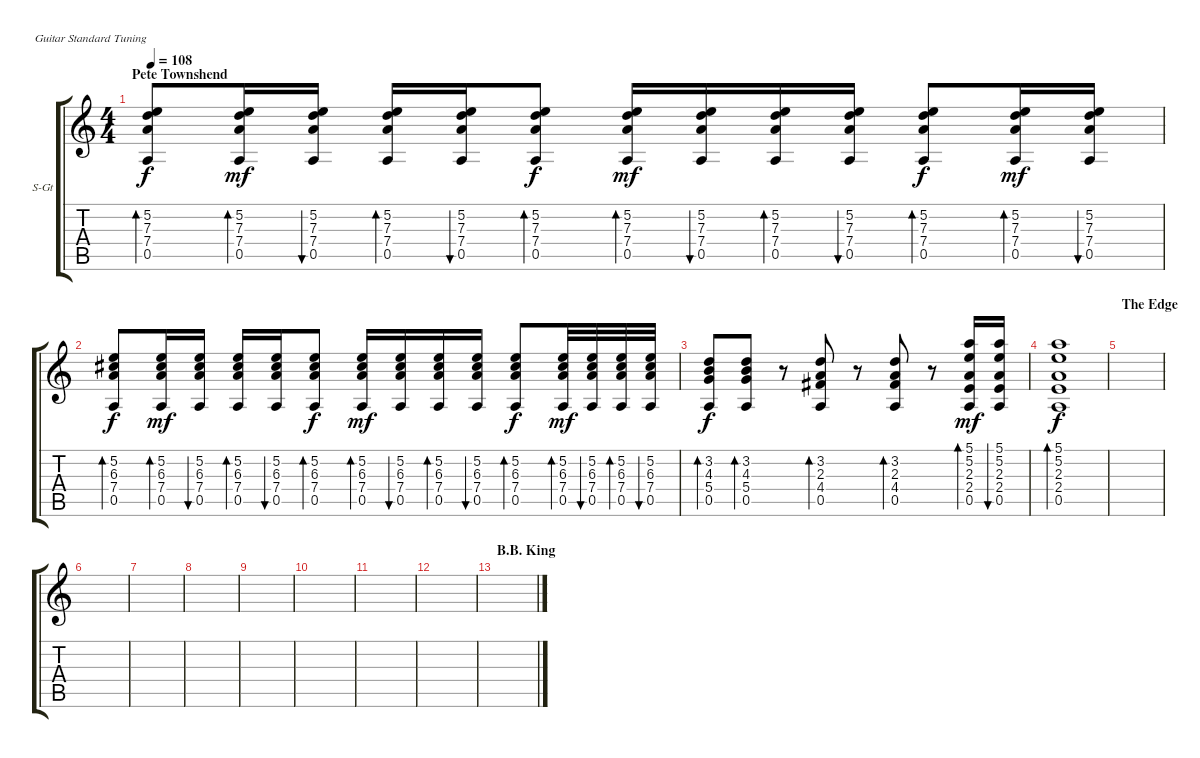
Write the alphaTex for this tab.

\defaultSystemsLayout 4
\bracketExtendMode groupsimilarinstruments
\firstSystemTrackNameOrientation horizontal
\otherSystemsTrackNameOrientation horizontal
\track ("Acoustic GTR" "S-Gt") {instrument acousticguitarsteel}
\staff {score tabs}
\tuning (E4 B3 G3 D3 A2 E2)
\ts (4 4)
\section ("" "Pete Townshend")
\tempo 108
\clef g2
\ks c
(5.2 7.3 7.4 0.5).8{bd 46 dy f beam merge} (5.2 7.3 7.4 0.5).16{bd 30 dy mf beam merge} (5.2 7.3 7.4 0.5).16{bu 30 beam split} (5.2 7.3 7.4 0.5).16{bd 30 beam merge} (5.2 7.3 7.4 0.5).16{bu 30 beam merge} (5.2 7.3 7.4 0.5).8{bd 30 dy f beam split} (5.2 7.3 7.4 0.5).16{bd 30 dy mf beam merge} (5.2 7.3 7.4 0.5).16{bu 30 beam merge} (5.2 7.3 7.4 0.5).16{bd 30 beam merge} (5.2 7.3 7.4 0.5).16{bu 30 beam split} (5.2 7.3 7.4 0.5).8{bd 30 dy f beam merge} (5.2 7.3 7.4 0.5).16{bd 30 dy mf beam merge} (5.2 7.3 7.4 0.5).16{bu 30} |
(5.2 6.3 7.4 0.5).8{bd 46 dy f beam merge} (5.2 6.3 7.4 0.5).16{bd 30 dy mf beam merge} (5.2 6.3 7.4 0.5).16{bu 30 beam split} (5.2 6.3 7.4 0.5).16{bd 30 beam merge} (5.2 6.3 7.4 0.5).16{bu 30 beam merge} (5.2 6.3 7.4 0.5).8{bd 30 dy f beam split} (5.2 6.3 7.4 0.5).16{bd 30 dy mf beam merge} (5.2 6.3 7.4 0.5).16{bu 30 beam merge} (5.2 6.3 7.4 0.5).16{bd 30 beam merge} (5.2 6.3 7.4 0.5).16{bu 30 beam split} (5.2 6.3 7.4 0.5).8{bd 30 dy f} (5.2 6.3 7.4 0.5).32{bd 30 dy mf} (5.2 6.3 7.4 0.5).32{bu 30} (5.2 6.3 7.4 0.5).32{bd 30 beam merge} (5.2 6.3 7.4 0.5).32{bu 30 beam merge} |
(0.5 5.4 4.3 3.2).8{bd 30 dy f} (0.5 5.4 4.3 3.2).8{bd 30} r.8 (0.5 4.4 2.3 3.2).8{bd 30} r.8 (0.5 4.4 2.3 3.2).8{bd 30} r.8 (0.5 2.4 2.3 5.2 5.1).16{bd 30 dy mf} (0.5 2.4 2.3 5.2 5.1).16{bu 30} |
(0.5 2.4 2.3 5.2 5.1).1{bd 30 dy f} |
\section ("" "The Edge")
|
|
|
|
|
|
|
|
\section ("" "B.B. King")
